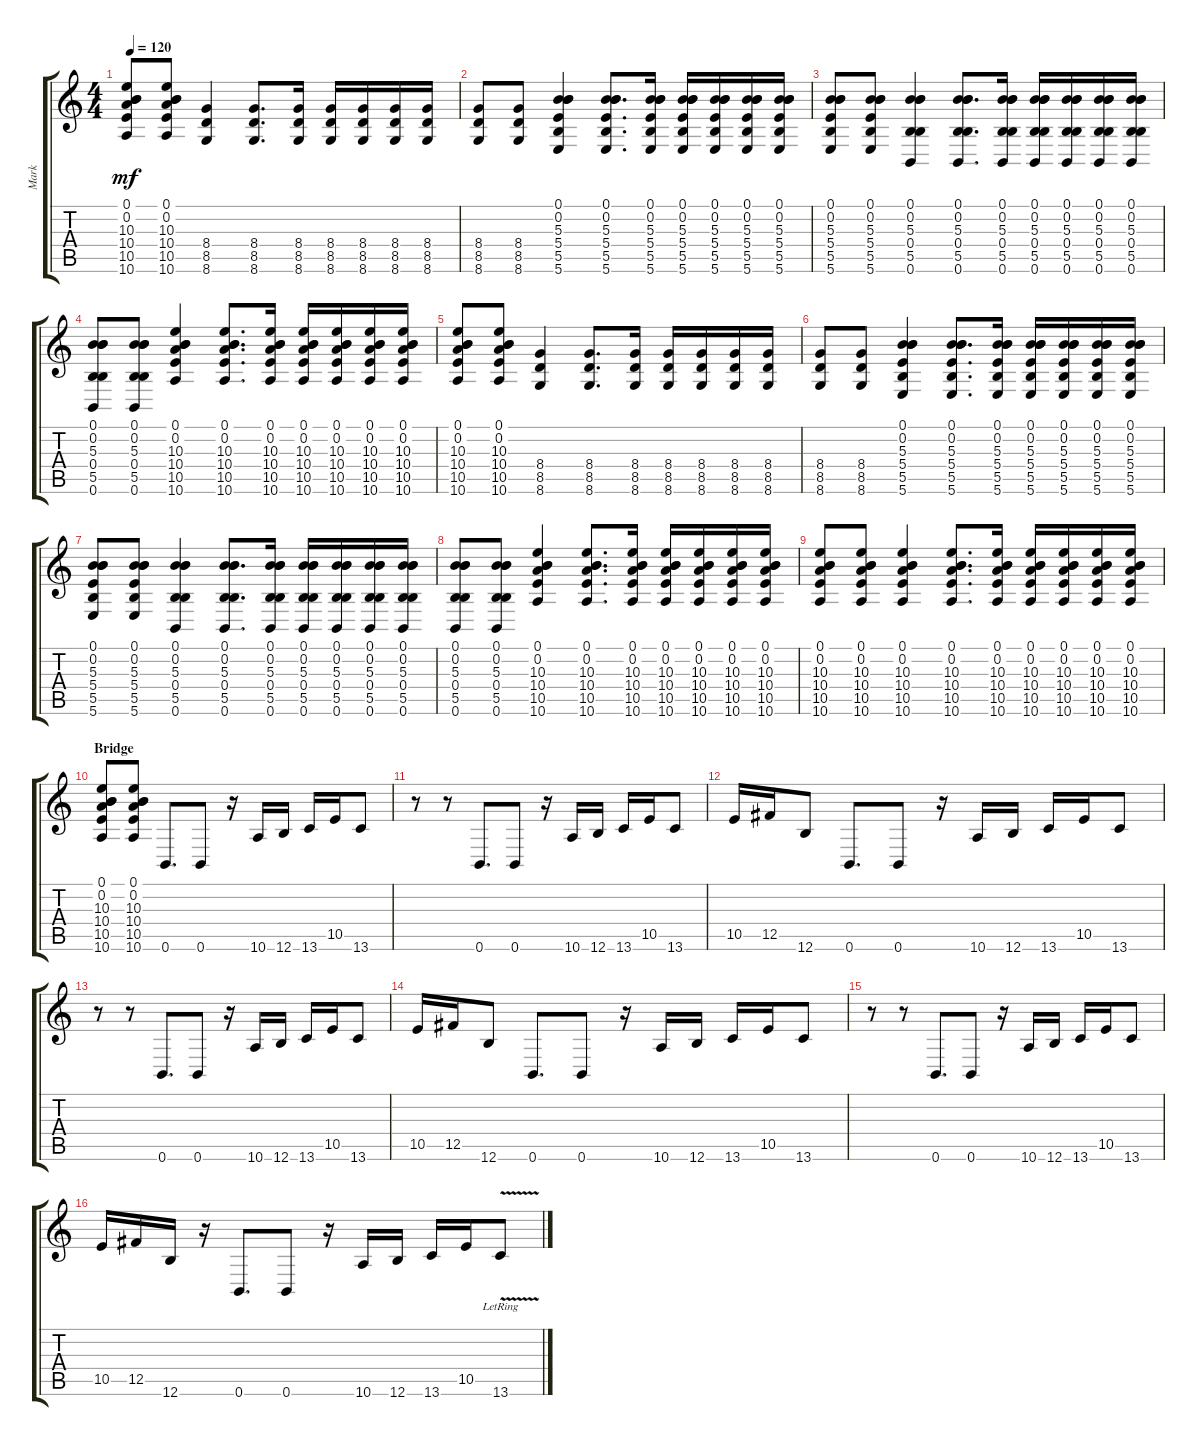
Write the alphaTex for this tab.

\track ("Mark" "Mark") {instrument distortionguitar}
\staff {score tabs}
\tuning (B3 B3 Gb3 B2 Gb2 B1) {hide}
\ts (4 4)
\tempo 120
\clef g2
\ks c
(0.1 0.2 10.3 10.4 10.5 10.6).8{dy mf} (0.1 0.2 10.3 10.4 10.5 10.6).8 (8.4 8.5 8.6).4 (8.4 8.5 8.6).8{d} (8.4 8.5 8.6).16 (8.4 8.5 8.6).16 (8.4 8.5 8.6).16 (8.4 8.5 8.6).16 (8.4 8.5 8.6).16 |
(8.4 8.5 8.6).8 (8.4 8.5 8.6).8 (0.1 0.2 5.3 5.4 5.5 5.6).4 (0.1 0.2 5.3 5.4 5.5 5.6).8{d} (0.1 0.2 5.3 5.4 5.5 5.6).16 (0.1 0.2 5.3 5.4 5.5 5.6).16 (0.1 0.2 5.3 5.4 5.5 5.6).16 (0.1 0.2 5.3 5.4 5.5 5.6).16 (0.1 0.2 5.3 5.4 5.5 5.6).16 |
(0.1 0.2 5.3 5.4 5.5 5.6).8 (0.1 0.2 5.3 5.4 5.5 5.6).8 (0.1 0.2 5.3 0.4 5.5 0.6).4 (0.1 0.2 5.3 0.4 5.5 0.6).8{d} (0.1 0.2 5.3 0.4 5.5 0.6).16 (0.1 0.2 5.3 0.4 5.5 0.6).16 (0.1 0.2 5.3 0.4 5.5 0.6).16 (0.1 0.2 5.3 0.4 5.5 0.6).16 (0.1 0.2 5.3 0.4 5.5 0.6).16 |
(0.1 0.2 5.3 0.4 5.5 0.6).8 (0.1 0.2 5.3 0.4 5.5 0.6).8 (0.1 0.2 10.3 10.4 10.5 10.6).4 (0.1 0.2 10.3 10.4 10.5 10.6).8{d} (0.1 0.2 10.3 10.4 10.5 10.6).16 (0.1 0.2 10.3 10.4 10.5 10.6).16 (0.1 0.2 10.3 10.4 10.5 10.6).16 (0.1 0.2 10.3 10.4 10.5 10.6).16 (0.1 0.2 10.3 10.4 10.5 10.6).16 |
(0.1 0.2 10.3 10.4 10.5 10.6).8 (0.1 0.2 10.3 10.4 10.5 10.6).8 (8.4 8.5 8.6).4 (8.4 8.5 8.6).8{d} (8.4 8.5 8.6).16 (8.4 8.5 8.6).16 (8.4 8.5 8.6).16 (8.4 8.5 8.6).16 (8.4 8.5 8.6).16 |
(8.4 8.5 8.6).8 (8.4 8.5 8.6).8 (0.1 0.2 5.3 5.4 5.5 5.6).4 (0.1 0.2 5.3 5.4 5.5 5.6).8{d} (0.1 0.2 5.3 5.4 5.5 5.6).16 (0.1 0.2 5.3 5.4 5.5 5.6).16 (0.1 0.2 5.3 5.4 5.5 5.6).16 (0.1 0.2 5.3 5.4 5.5 5.6).16 (0.1 0.2 5.3 5.4 5.5 5.6).16 |
(0.1 0.2 5.3 5.4 5.5 5.6).8 (0.1 0.2 5.3 5.4 5.5 5.6).8 (0.1 0.2 5.3 0.4 5.5 0.6).4 (0.1 0.2 5.3 0.4 5.5 0.6).8{d} (0.1 0.2 5.3 0.4 5.5 0.6).16 (0.1 0.2 5.3 0.4 5.5 0.6).16 (0.1 0.2 5.3 0.4 5.5 0.6).16 (0.1 0.2 5.3 0.4 5.5 0.6).16 (0.1 0.2 5.3 0.4 5.5 0.6).16 |
(0.1 0.2 5.3 0.4 5.5 0.6).8 (0.1 0.2 5.3 0.4 5.5 0.6).8 (0.1 0.2 10.3 10.4 10.5 10.6).4 (0.1 0.2 10.3 10.4 10.5 10.6).8{d} (0.1 0.2 10.3 10.4 10.5 10.6).16 (0.1 0.2 10.3 10.4 10.5 10.6).16 (0.1 0.2 10.3 10.4 10.5 10.6).16 (0.1 0.2 10.3 10.4 10.5 10.6).16 (0.1 0.2 10.3 10.4 10.5 10.6).16 |
(0.1 0.2 10.3 10.4 10.5 10.6).8 (0.1 0.2 10.3 10.4 10.5 10.6).8 (0.1 0.2 10.3 10.4 10.5 10.6).4 (0.1 0.2 10.3 10.4 10.5 10.6).8{d} (0.1 0.2 10.3 10.4 10.5 10.6).16 (0.1 0.2 10.3 10.4 10.5 10.6).16 (0.1 0.2 10.3 10.4 10.5 10.6).16 (0.1 0.2 10.3 10.4 10.5 10.6).16 (0.1 0.2 10.3 10.4 10.5 10.6).16 |
\section ("" "Bridge")
(0.1 0.2 10.3 10.4 10.5 10.6).8 (0.1 0.2 10.3 10.4 10.5 10.6).8 0.6.8{d} 0.6.8 r.16 10.6.16 12.6.16 13.6.16 10.5.16 13.6.8 |
r.8 r.8 0.6.8{d} 0.6.8 r.16 10.6.16 12.6.16 13.6.16 10.5.16 13.6.8 |
10.5.16 12.5.16 12.6.8 0.6.8{d} 0.6.8 r.16 10.6.16 12.6.16 13.6.16 10.5.16 13.6.8 |
r.8 r.8 0.6.8{d} 0.6.8 r.16 10.6.16 12.6.16 13.6.16 10.5.16 13.6.8 |
10.5.16 12.5.16 12.6.8 0.6.8{d} 0.6.8 r.16 10.6.16 12.6.16 13.6.16 10.5.16 13.6.8 |
r.8 r.8 0.6.8{d} 0.6.8 r.16 10.6.16 12.6.16 13.6.16 10.5.16 13.6.8 |
10.5.16 12.5.16 12.6.16 r.16 0.6.8{d} 0.6.8 r.16 10.6.16 12.6.16 13.6.16 10.5.16 13.6{v lr}.8
